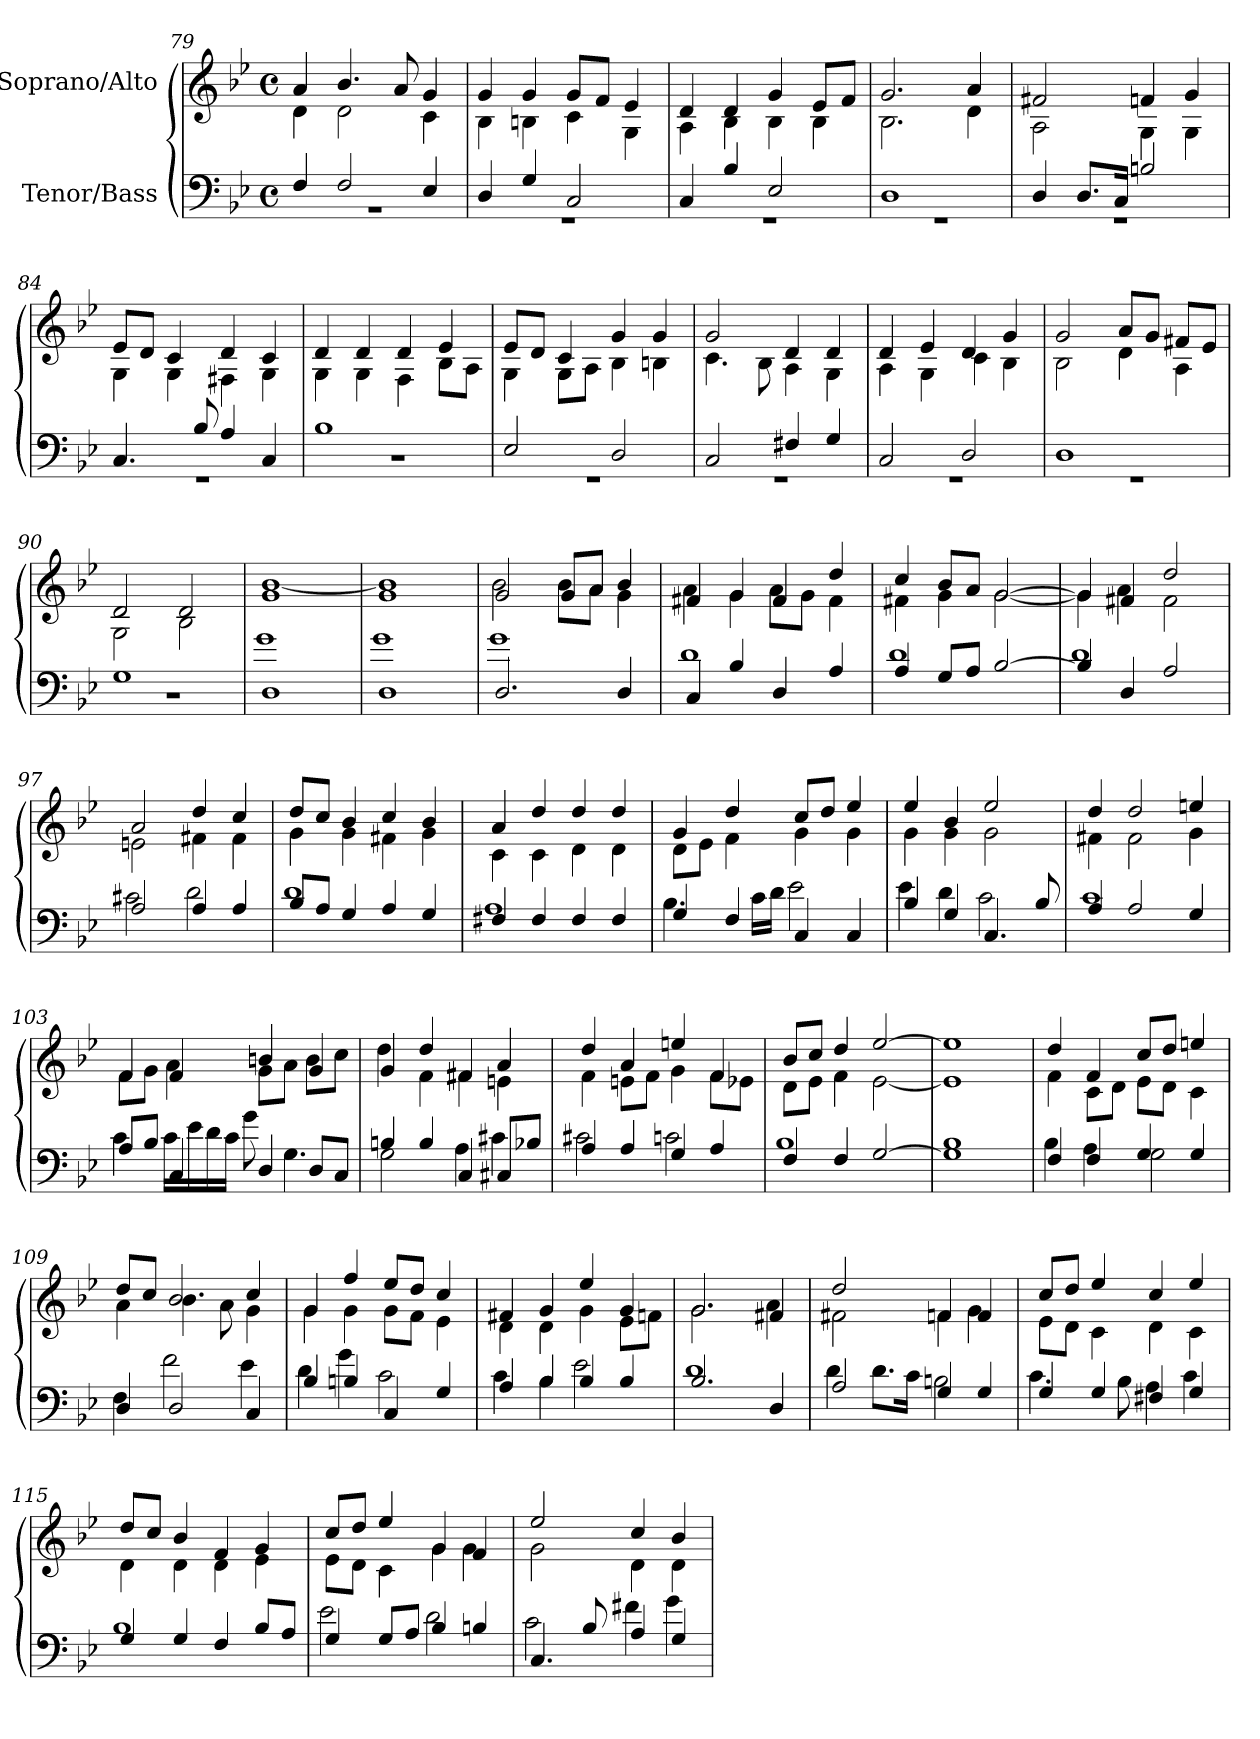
**kern	**kern
*part2	*part1
*staff2	*staff1
*I"Tenor/Bass	*I"Soprano/Alto
*clefF4	*clefG2
*k[b-e-]	*k[b-e-]
*B-:	*B-:
*M4/4	*M4/4
*met(c)	*met(c)
=79	=79
*^	*^
4F/	1r	4a/	4d\
2F/	.	4.b-/	2d\
.	.	8a/	.
4E-/	.	4g/	4c\
=80	=80	=80	=80
4D/	1r	4g/	4B-\
4G/	.	4g/	4Bn\
2C/	.	8g/L	4c\
.	.	8f/J	.
.	.	4e-/	4G\
=81	=81	=81	=81
4C/	1r	4d/	4A\
4B-/	.	4d/	4B-\
2E-/	.	4g/	4B-\
.	.	8e-/L	4B-\
.	.	8f/J	.
=82	=82	=82	=82
1D	1r	2.g/	2.B-\
.	.	4a/	4d\
=83	=83	=83	=83
4D/	1r	2f#X/	2A\
8.D/L	.	.	.
16C/Jk	.	.	.
2Bn/	.	4fn/	4G\
.	.	4g/	4G\
!!LO:LB:g=z	!!
=84	=84	=84	=84
4.C/	1r	8e-/L	4G\
.	.	8d/J	.
.	.	4c/	4G\
8B-/	.	.	.
4A/	.	4d/	4F#X\
4C/	.	4c/	4G\
=85	=85	=85	=85
1B-	1r	4d/	4G\
.	.	4d/	4G\
.	.	4d/	4F\
.	.	4e-/	8B-\L
.	.	.	8A\J
=86	=86	=86	=86
2E-/	1r	8e-/L	4G\
.	.	8d/J	.
.	.	4c/	8G\L
.	.	.	8A\J
2D/	.	4g/	4B-\
.	.	4g/	4Bn\
=87	=87	=87	=87
2C/	1r	2g/	4.c\
.	.	.	8B-\
4F#X/	.	4d/	4A\
4G/	.	4d/	4G\
=88	=88	=88	=88
2C/	1r	4d/	4A\
.	.	4e-/	4G\
2D/	.	4d/	4c\
.	.	4g/	4B-\
=89	=89	=89	=89
1D	1r	2g/	2B-\
.	.	8a/L	4d\
.	.	8g/J	.
.	.	8f#X/L	4A\
.	.	8e-/J	.
!!LO:LB:g=z	!!
=90	=90	=90	=90
1G	1r	2d/	2G\
.	.	2d/	2B-\
=91	=91	=91	=91
1D	1g	1g	[1b-
=92	=92	=92	=92
1D	1g	1g	1b-]
=93	=93	=93	=93
2.D/	1g	2g/	2b-\
.	.	8g/L	8b-\L
.	.	8a/J	8a\J
4D/	.	4b-/	4g\
=94	=94	=94	=94
4C/	1d	4f#X/	4a\
4B-/	.	4g/	4g\
4D/	.	4f#/	8a\L
.	.	.	8g\J
4A/	.	4dd/	4f#\
=95	=95	=95	=95
4A/	1d	4cc/	4f#X\
8G/L	.	8b-/L	4g\
8A/J	.	8a/J	.
[2B-/	.	[2g/	[2g\
=96	=96	=96	=96
4B-/]	1d	4g/]	4g\]
4D/	.	4f#X/	4a\
2A/	.	2dd/	2f#\
=97	=97	=97	=97
2A/	2c#X\	2a/	2en\
4A/	2d\	4dd/	4f#X\
4A/	.	4cc/	4f#\
!!LO:LB:g=z	!!
=98	=98	=98	=98
8B-/L	1d	8dd/L	4g\
8A/J	.	8cc/J	.
4G/	.	4b-/	4g\
4A/	.	4cc/	4f#X\
4G/	.	4b-/	4g\
=99	=99	=99	=99
4F#X/	1A	4a/	4c\
4F#/	.	4dd/	4c\
4F#/	.	4dd/	4d\
4F#/	.	4dd/	4d\
=100	=100	=100	=100
4G/	4.B-\	4g/	8d\L
.	.	.	8e-\J
4F/	.	4dd/	4f\
.	16c\LL	.	.
.	16d\JJ	.	.
4C/	2e-\	8cc/L	4g\
.	.	8dd/J	.
4C/	.	4ee-/	4g\
=101	=101	=101	=101
4B-/	4e-\	4ee-/	4g\
4G/	4d\	4b-/	4g\
4.C/	2c\	2ee-/	2g\
8B-/	.	.	.
=102	=102	=102	=102
4A/	1c	4dd/	4f#X\
2A/	.	2dd/	2f#\
4G/	.	4een/	4g\
!!LO:PB:g=z	!!
=103	=103	=103	=103
8A/L	4c\	4f/	8f\L
8B-/J	.	.	8g\J
4C/	16c\LL	4f/	4a\
.	16e-\	.	.
.	16d\	.	.
.	16c\JJ	.	.
4D/	8g\	4bn/	8g\L
.	4.G\	.	8a\J
8D/L	.	4g/	8b\L
8C/J	.	.	8cc\J
=104	=104	=104	=104
4Bn/	2G\	4g/	4dd\
4B/	.	4dd/	4f\
4C/	4A\	4f#X/	4f#\
8C#X/L	4c#X\	4a/	4en\
8B-X/J	.	.	.
=105	=105	=105	=105
4A/	2c#X\	4dd/	4f\
4A/	.	4a/	8en\L
.	.	.	8f\J
4G/	2cn\	4een/	4g\
4A/	.	4f/	8f\L
.	.	.	8e-X\J
=106	=106	=106	=106
4F/	1B-	8b-/L	8d\L
.	.	8cc/J	8e-\J
4F/	.	4dd/	4f\
[2G/	.	[2ee-/	[2e-\
=107	=107	=107	=107
1G]	1B-	1ee-]	1e-]
!!LO:LB:g=z	!!
=108	=108	=108	=108
4F/	4B-\	4dd/	4f\
4F/	4A\	4f/	8c\L
.	.	.	8d\J
4G/	2G\	8cc/L	8e-\L
.	.	8dd/J	8d\J
4G/	.	4een/	4c\
=109	=109	=109	=109
4D/	4F\	8dd/L	4a\
.	.	8cc/J	.
2D/	2f\	2b-/	4.b-\
.	.	.	8a\
4C/	4e-\	4cc/	4g\
=110	=110	=110	=110
4B-/	4d\	4g/	4g\
4Bn/	4g\	4ff/	4g\
4C/	2c\	8ee-/L	8g\L
.	.	8dd/J	8f\J
4G/	.	4cc/	4e-\
=111	=111	=111	=111
4A/	4c\	4f#X/	4d\
4B-/	4B-\	4g/	4d\
4B-/	2e-\	4ee-/	4g\
4B-/	.	4g/	8e-\L
.	.	.	8fn\J
=112	=112	=112	=112
2.B-/	1d	2.g/	2.g\
4D/	.	4f#X/	4a\
=113	=113	=113	=113
2A/	4d\	2dd/	2f#X\
.	8.d\L	.	.
.	16c\Jk	.	.
4G/	2Bn\	4fn/	4f\
4G/	.	4f/	4g\
!!LO:LB:g=z	!!
=114	=114	=114	=114
4G/	4.c\	8cc/L	8e-\L
.	.	8dd/J	8d\J
4G/	.	4ee-/	4c\
.	8B-\	.	.
4F#X/	4A\	4cc/	4d\
4G/	4c\	4ee-/	4c\
=115	=115	=115	=115
4G/	1B-	8dd/L	4d\
.	.	8cc/J	.
4G/	.	4b-/	4d\
4F/	.	4f/	4d\
8B-/L	.	4g/	4e-\
8A/J	.	.	.
=116	=116	=116	=116
4G/	2e-\	8cc/L	8e-\L
.	.	8dd/J	8d\J
8G/L	.	4ee-/	4c\
8A/J	.	.	.
4B-/	2d\	4g/	4g\
4Bn/	.	4f/	4g\
=117	=117	=117	=117
4.C/	2c\	2ee-/	2g\
8B-/	.	.	.
4A/	4f#X\	4cc/	4d\
4G/	4g\	4b-/	4d\
*v	*v	*	*
*	*v	*v
=	=
*-	*-
